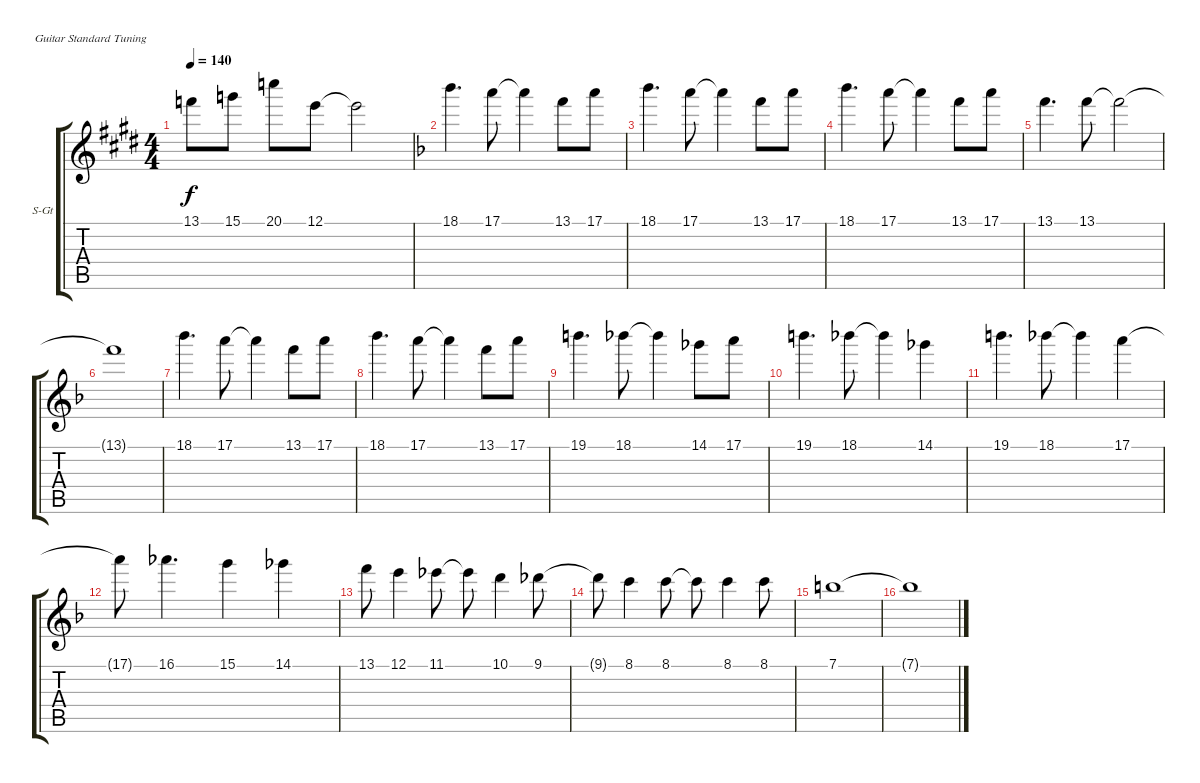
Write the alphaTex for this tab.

\bracketExtendMode groupsimilarinstruments
\firstSystemTrackNameOrientation horizontal
\otherSystemsTrackNameOrientation horizontal
\track ("Glockenspiel" "S-Gt") {instrument glockenspiel}
\staff {score tabs}
\tuning (E4 B3 G3 D3 A2 E2)
\displaytranspose 12
\ts (4 4)
\tempo 140
\clef g2
\ks e
13.1.8{dy f} 15.1.8 20.1.8 12.1.8 12.1{t}.2 |
\ks f
18.1.4{d} 17.1.8 17.1{t}.4 13.1.8 17.1.8 |
18.1.4{d} 17.1.8 17.1{t}.4 13.1.8 17.1.8 |
18.1.4{d} 17.1.8 17.1{t}.4 13.1.8 17.1.8 |
13.1.4{d} 13.1.8 13.1{t}.2 |
13.1{t}.1 |
18.1.4{d} 17.1.8 17.1{t}.4 13.1.8 17.1.8 |
18.1.4{d} 17.1.8 17.1{t}.4 13.1.8 17.1.8 |
19.1.4{d} 18.1.8 18.1{t}.4 14.1.8 17.1.8 |
19.1.4{d} 18.1.8 18.1{t}.4 14.1.4 |
19.1.4{d} 18.1.8 18.1{t}.4 17.1.4 |
17.1{t}.8 16.1.4{d} 15.1.4 14.1.4 |
13.1.8 12.1.4 11.1.8 11.1{t}.8 10.1.4 9.1.8 |
9.1{t}.8 8.1.4 8.1.8 8.1{t}.8 8.1.4 8.1.8 |
7.1.1 |
7.1{t}.1
